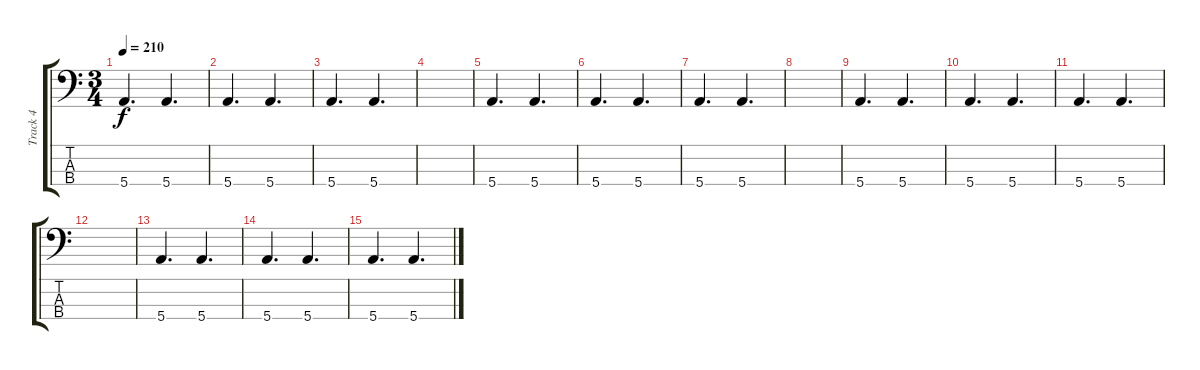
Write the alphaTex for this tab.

\track ("Track 4" "Track 4") {instrument slapbass1}
\staff {score tabs}
\tuning (G2 D2 A1 E1) {hide}
\ts (3 4)
\tempo 210
\clef f4
\ks c
5.4.4{d dy f} 5.4.4{d} |
5.4.4{d} 5.4.4{d} |
5.4.4{d} 5.4.4{d} |
|
5.4.4{d} 5.4.4{d} |
5.4.4{d} 5.4.4{d} |
5.4.4{d} 5.4.4{d} |
|
5.4.4{d} 5.4.4{d} |
5.4.4{d} 5.4.4{d} |
5.4.4{d} 5.4.4{d} |
|
5.4.4{d} 5.4.4{d} |
5.4.4{d} 5.4.4{d} |
5.4.4{d} 5.4.4{d}
